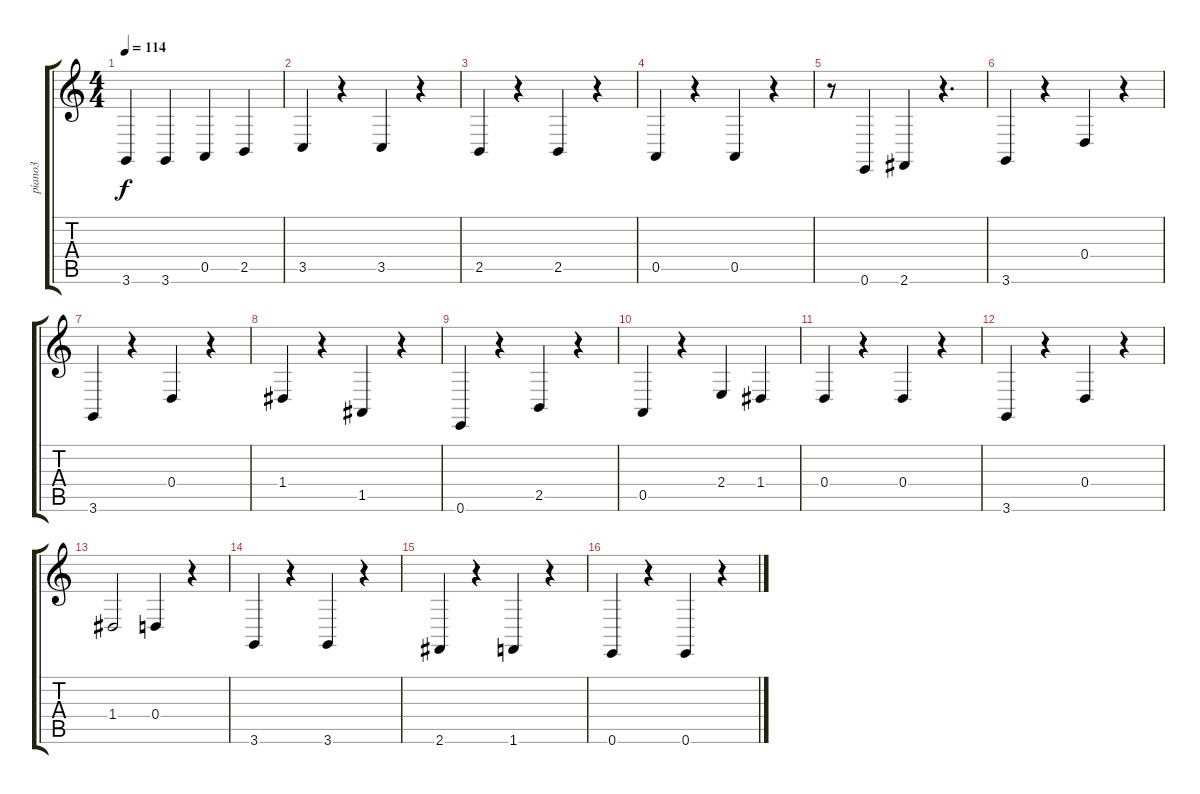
\track ("piano3              " "piano3    ") {instrument acousticgrandpiano}
\staff {score tabs}
\tuning (E4 B3 G3 D3 A2 E2) {hide}
\ts (4 4)
\tempo 114
\clef g2
\ks c
3.6.4{dy f} 3.6.4 0.5.4 2.5.4 |
3.5.4 r.4 3.5.4 r.4 |
2.5.4 r.4 2.5.4 r.4 |
0.5.4 r.4 0.5.4 r.4 |
r.8 0.6.4 2.6.4 r.4{d} |
3.6.4 r.4 0.4.4 r.4 |
3.6.4 r.4 0.4.4 r.4 |
1.4.4 r.4 1.5.4 r.4 |
0.6.4 r.4 2.5.4 r.4 |
0.5.4 r.4 2.4.4 1.4.4 |
0.4.4 r.4 0.4.4 r.4 |
3.6.4 r.4 0.4.4 r.4 |
1.4.2 0.4.4 r.4 |
3.6.4 r.4 3.6.4 r.4 |
2.6.4 r.4 1.6.4 r.4 |
0.6.4 r.4 0.6.4 r.4
